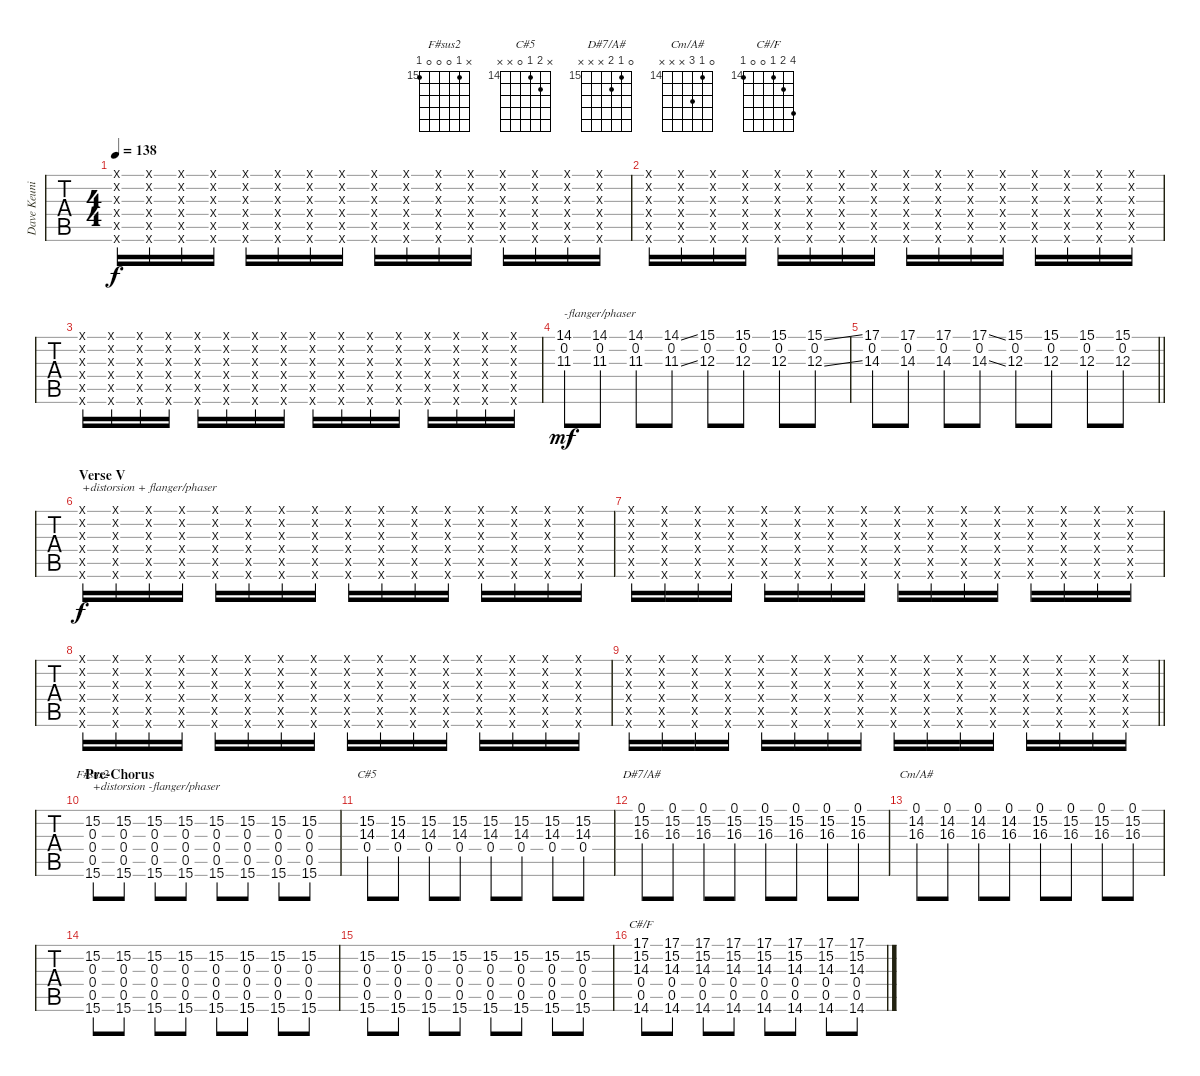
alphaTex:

\track ("Dave Keuning's lead guitar" "Dave Keuni") {instrument distortionguitar}
\staff {tabs}
\tuning (Eb4 Bb3 Gb3 Db3 Ab2 Eb2) {hide}
\chord ("F#sus2" x 15 0 0 0 15) {firstfret 15}
\chord ("C#5" x 15 14 0 x x) {firstfret 14}
\chord ("D#7/A#" 0 15 16 x x x) {firstfret 15}
\chord ("Cm/A#" 0 14 16 x x x) {firstfret 14}
\chord ("C#/F" 17 15 14 0 0 14) {firstfret 14}
\ts (4 4)
\tempo 138
\clef g2
\ks c
(0.1{x} 0.2{x} 0.3{x} 0.4{x} 0.5{x} 0.6{x}).16{dy f} (0.1{x} 0.2{x} 0.3{x} 0.4{x} 0.5{x} 0.6{x}).16 (0.1{x} 0.2{x} 0.3{x} 0.4{x} 0.5{x} 0.6{x}).16 (0.1{x} 0.2{x} 0.3{x} 0.4{x} 0.5{x} 0.6{x}).16 (0.1{x} 0.2{x} 0.3{x} 0.4{x} 0.5{x} 0.6{x}).16 (0.1{x} 0.2{x} 0.3{x} 0.4{x} 0.5{x} 0.6{x}).16 (0.1{x} 0.2{x} 0.3{x} 0.4{x} 0.5{x} 0.6{x}).16 (0.1{x} 0.2{x} 0.3{x} 0.4{x} 0.5{x} 0.6{x}).16 (0.1{x} 0.2{x} 0.3{x} 0.4{x} 0.5{x} 0.6{x}).16 (0.1{x} 0.2{x} 0.3{x} 0.4{x} 0.5{x} 0.6{x}).16 (0.1{x} 0.2{x} 0.3{x} 0.4{x} 0.5{x} 0.6{x}).16 (0.1{x} 0.2{x} 0.3{x} 0.4{x} 0.5{x} 0.6{x}).16 (0.1{x} 0.2{x} 0.3{x} 0.4{x} 0.5{x} 0.6{x}).16 (0.1{x} 0.2{x} 0.3{x} 0.4{x} 0.5{x} 0.6{x}).16 (0.1{x} 0.2{x} 0.3{x} 0.4{x} 0.5{x} 0.6{x}).16 (0.1{x} 0.2{x} 0.3{x} 0.4{x} 0.5{x} 0.6{x}).16 |
(0.1{x} 0.2{x} 0.3{x} 0.4{x} 0.5{x} 0.6{x}).16 (0.1{x} 0.2{x} 0.3{x} 0.4{x} 0.5{x} 0.6{x}).16 (0.1{x} 0.2{x} 0.3{x} 0.4{x} 0.5{x} 0.6{x}).16 (0.1{x} 0.2{x} 0.3{x} 0.4{x} 0.5{x} 0.6{x}).16 (0.1{x} 0.2{x} 0.3{x} 0.4{x} 0.5{x} 0.6{x}).16 (0.1{x} 0.2{x} 0.3{x} 0.4{x} 0.5{x} 0.6{x}).16 (0.1{x} 0.2{x} 0.3{x} 0.4{x} 0.5{x} 0.6{x}).16 (0.1{x} 0.2{x} 0.3{x} 0.4{x} 0.5{x} 0.6{x}).16 (0.1{x} 0.2{x} 0.3{x} 0.4{x} 0.5{x} 0.6{x}).16 (0.1{x} 0.2{x} 0.3{x} 0.4{x} 0.5{x} 0.6{x}).16 (0.1{x} 0.2{x} 0.3{x} 0.4{x} 0.5{x} 0.6{x}).16 (0.1{x} 0.2{x} 0.3{x} 0.4{x} 0.5{x} 0.6{x}).16 (0.1{x} 0.2{x} 0.3{x} 0.4{x} 0.5{x} 0.6{x}).16 (0.1{x} 0.2{x} 0.3{x} 0.4{x} 0.5{x} 0.6{x}).16 (0.1{x} 0.2{x} 0.3{x} 0.4{x} 0.5{x} 0.6{x}).16 (0.1{x} 0.2{x} 0.3{x} 0.4{x} 0.5{x} 0.6{x}).16 |
(0.1{x} 0.2{x} 0.3{x} 0.4{x} 0.5{x} 0.6{x}).16 (0.1{x} 0.2{x} 0.3{x} 0.4{x} 0.5{x} 0.6{x}).16 (0.1{x} 0.2{x} 0.3{x} 0.4{x} 0.5{x} 0.6{x}).16 (0.1{x} 0.2{x} 0.3{x} 0.4{x} 0.5{x} 0.6{x}).16 (0.1{x} 0.2{x} 0.3{x} 0.4{x} 0.5{x} 0.6{x}).16 (0.1{x} 0.2{x} 0.3{x} 0.4{x} 0.5{x} 0.6{x}).16 (0.1{x} 0.2{x} 0.3{x} 0.4{x} 0.5{x} 0.6{x}).16 (0.1{x} 0.2{x} 0.3{x} 0.4{x} 0.5{x} 0.6{x}).16 (0.1{x} 0.2{x} 0.3{x} 0.4{x} 0.5{x} 0.6{x}).16 (0.1{x} 0.2{x} 0.3{x} 0.4{x} 0.5{x} 0.6{x}).16 (0.1{x} 0.2{x} 0.3{x} 0.4{x} 0.5{x} 0.6{x}).16 (0.1{x} 0.2{x} 0.3{x} 0.4{x} 0.5{x} 0.6{x}).16 (0.1{x} 0.2{x} 0.3{x} 0.4{x} 0.5{x} 0.6{x}).16 (0.1{x} 0.2{x} 0.3{x} 0.4{x} 0.5{x} 0.6{x}).16 (0.1{x} 0.2{x} 0.3{x} 0.4{x} 0.5{x} 0.6{x}).16 (0.1{x} 0.2{x} 0.3{x} 0.4{x} 0.5{x} 0.6{x}).16 |
(14.1 0.2 11.3).8{txt "-flanger/phaser" dy mf} (14.1 0.2 11.3).8 (14.1 0.2 11.3).8 (14.1{ss} 0.2 11.3{ss}).8 (15.1 0.2 12.3).8 (15.1 0.2 12.3).8 (15.1 0.2 12.3).8 (15.1{ss} 0.2 12.3{ss}).8 |
\barLineRight lightlight
(17.1 0.2 14.3).8 (17.1 0.2 14.3).8 (17.1 0.2 14.3).8 (17.1{ss} 0.2 14.3{ss}).8 (15.1 0.2 12.3).8 (15.1 0.2 12.3).8 (15.1 0.2 12.3).8 (15.1 0.2 12.3).8 |
\section ("" "Verse V")
(0.1{x} 0.2{x} 0.3{x} 0.4{x} 0.5{x} 0.6{x}).16{txt "+distorsion + flanger/phaser" dy f} (0.1{x} 0.2{x} 0.3{x} 0.4{x} 0.5{x} 0.6{x}).16 (0.1{x} 0.2{x} 0.3{x} 0.4{x} 0.5{x} 0.6{x}).16 (0.1{x} 0.2{x} 0.3{x} 0.4{x} 0.5{x} 0.6{x}).16 (0.1{x} 0.2{x} 0.3{x} 0.4{x} 0.5{x} 0.6{x}).16 (0.1{x} 0.2{x} 0.3{x} 0.4{x} 0.5{x} 0.6{x}).16 (0.1{x} 0.2{x} 0.3{x} 0.4{x} 0.5{x} 0.6{x}).16 (0.1{x} 0.2{x} 0.3{x} 0.4{x} 0.5{x} 0.6{x}).16 (0.1{x} 0.2{x} 0.3{x} 0.4{x} 0.5{x} 0.6{x}).16 (0.1{x} 0.2{x} 0.3{x} 0.4{x} 0.5{x} 0.6{x}).16 (0.1{x} 0.2{x} 0.3{x} 0.4{x} 0.5{x} 0.6{x}).16 (0.1{x} 0.2{x} 0.3{x} 0.4{x} 0.5{x} 0.6{x}).16 (0.1{x} 0.2{x} 0.3{x} 0.4{x} 0.5{x} 0.6{x}).16 (0.1{x} 0.2{x} 0.3{x} 0.4{x} 0.5{x} 0.6{x}).16 (0.1{x} 0.2{x} 0.3{x} 0.4{x} 0.5{x} 0.6{x}).16 (0.1{x} 0.2{x} 0.3{x} 0.4{x} 0.5{x} 0.6{x}).16 |
(0.1{x} 0.2{x} 0.3{x} 0.4{x} 0.5{x} 0.6{x}).16 (0.1{x} 0.2{x} 0.3{x} 0.4{x} 0.5{x} 0.6{x}).16 (0.1{x} 0.2{x} 0.3{x} 0.4{x} 0.5{x} 0.6{x}).16 (0.1{x} 0.2{x} 0.3{x} 0.4{x} 0.5{x} 0.6{x}).16 (0.1{x} 0.2{x} 0.3{x} 0.4{x} 0.5{x} 0.6{x}).16 (0.1{x} 0.2{x} 0.3{x} 0.4{x} 0.5{x} 0.6{x}).16 (0.1{x} 0.2{x} 0.3{x} 0.4{x} 0.5{x} 0.6{x}).16 (0.1{x} 0.2{x} 0.3{x} 0.4{x} 0.5{x} 0.6{x}).16 (0.1{x} 0.2{x} 0.3{x} 0.4{x} 0.5{x} 0.6{x}).16 (0.1{x} 0.2{x} 0.3{x} 0.4{x} 0.5{x} 0.6{x}).16 (0.1{x} 0.2{x} 0.3{x} 0.4{x} 0.5{x} 0.6{x}).16 (0.1{x} 0.2{x} 0.3{x} 0.4{x} 0.5{x} 0.6{x}).16 (0.1{x} 0.2{x} 0.3{x} 0.4{x} 0.5{x} 0.6{x}).16 (0.1{x} 0.2{x} 0.3{x} 0.4{x} 0.5{x} 0.6{x}).16 (0.1{x} 0.2{x} 0.3{x} 0.4{x} 0.5{x} 0.6{x}).16 (0.1{x} 0.2{x} 0.3{x} 0.4{x} 0.5{x} 0.6{x}).16 |
(0.1{x} 0.2{x} 0.3{x} 0.4{x} 0.5{x} 0.6{x}).16 (0.1{x} 0.2{x} 0.3{x} 0.4{x} 0.5{x} 0.6{x}).16 (0.1{x} 0.2{x} 0.3{x} 0.4{x} 0.5{x} 0.6{x}).16 (0.1{x} 0.2{x} 0.3{x} 0.4{x} 0.5{x} 0.6{x}).16 (0.1{x} 0.2{x} 0.3{x} 0.4{x} 0.5{x} 0.6{x}).16 (0.1{x} 0.2{x} 0.3{x} 0.4{x} 0.5{x} 0.6{x}).16 (0.1{x} 0.2{x} 0.3{x} 0.4{x} 0.5{x} 0.6{x}).16 (0.1{x} 0.2{x} 0.3{x} 0.4{x} 0.5{x} 0.6{x}).16 (0.1{x} 0.2{x} 0.3{x} 0.4{x} 0.5{x} 0.6{x}).16 (0.1{x} 0.2{x} 0.3{x} 0.4{x} 0.5{x} 0.6{x}).16 (0.1{x} 0.2{x} 0.3{x} 0.4{x} 0.5{x} 0.6{x}).16 (0.1{x} 0.2{x} 0.3{x} 0.4{x} 0.5{x} 0.6{x}).16 (0.1{x} 0.2{x} 0.3{x} 0.4{x} 0.5{x} 0.6{x}).16 (0.1{x} 0.2{x} 0.3{x} 0.4{x} 0.5{x} 0.6{x}).16 (0.1{x} 0.2{x} 0.3{x} 0.4{x} 0.5{x} 0.6{x}).16 (0.1{x} 0.2{x} 0.3{x} 0.4{x} 0.5{x} 0.6{x}).16 |
\barLineRight lightlight
(0.1{x} 0.2{x} 0.3{x} 0.4{x} 0.5{x} 0.6{x}).16 (0.1{x} 0.2{x} 0.3{x} 0.4{x} 0.5{x} 0.6{x}).16 (0.1{x} 0.2{x} 0.3{x} 0.4{x} 0.5{x} 0.6{x}).16 (0.1{x} 0.2{x} 0.3{x} 0.4{x} 0.5{x} 0.6{x}).16 (0.1{x} 0.2{x} 0.3{x} 0.4{x} 0.5{x} 0.6{x}).16 (0.1{x} 0.2{x} 0.3{x} 0.4{x} 0.5{x} 0.6{x}).16 (0.1{x} 0.2{x} 0.3{x} 0.4{x} 0.5{x} 0.6{x}).16 (0.1{x} 0.2{x} 0.3{x} 0.4{x} 0.5{x} 0.6{x}).16 (0.1{x} 0.2{x} 0.3{x} 0.4{x} 0.5{x} 0.6{x}).16 (0.1{x} 0.2{x} 0.3{x} 0.4{x} 0.5{x} 0.6{x}).16 (0.1{x} 0.2{x} 0.3{x} 0.4{x} 0.5{x} 0.6{x}).16 (0.1{x} 0.2{x} 0.3{x} 0.4{x} 0.5{x} 0.6{x}).16 (0.1{x} 0.2{x} 0.3{x} 0.4{x} 0.5{x} 0.6{x}).16 (0.1{x} 0.2{x} 0.3{x} 0.4{x} 0.5{x} 0.6{x}).16 (0.1{x} 0.2{x} 0.3{x} 0.4{x} 0.5{x} 0.6{x}).16 (0.1{x} 0.2{x} 0.3{x} 0.4{x} 0.5{x} 0.6{x}).16 |
\section ("" "Pre-Chorus")
(15.2 0.3 0.4 0.5 15.6).8{ch "F#sus2" txt "+distorsion -flanger/phaser"} (15.2 0.3 0.4 0.5 15.6).8 (15.2 0.3 0.4 0.5 15.6).8 (15.2 0.3 0.4 0.5 15.6).8 (15.2 0.3 0.4 0.5 15.6).8 (15.2 0.3 0.4 0.5 15.6).8 (15.2 0.3 0.4 0.5 15.6).8 (15.2 0.3 0.4 0.5 15.6).8 |
(15.2 14.3 0.4).8{ch "C#5"} (15.2 14.3 0.4).8 (15.2 14.3 0.4).8 (15.2 14.3 0.4).8 (15.2 14.3 0.4).8 (15.2 14.3 0.4).8 (15.2 14.3 0.4).8 (15.2 14.3 0.4).8 |
(0.1 15.2 16.3).8{ch "D#7/A#"} (0.1 15.2 16.3).8 (0.1 15.2 16.3).8 (0.1 15.2 16.3).8 (0.1 15.2 16.3).8 (0.1 15.2 16.3).8 (0.1 15.2 16.3).8 (0.1 15.2 16.3).8 |
(0.1 14.2 16.3).8{ch "Cm/A#"} (0.1 14.2 16.3).8 (0.1 14.2 16.3).8 (0.1 14.2 16.3).8 (0.1 15.2 16.3).8 (0.1 15.2 16.3).8 (0.1 15.2 16.3).8 (0.1 15.2 16.3).8 |
(15.2 0.3 0.4 0.5 15.6).8 (15.2 0.3 0.4 0.5 15.6).8 (15.2 0.3 0.4 0.5 15.6).8 (15.2 0.3 0.4 0.5 15.6).8 (15.2 0.3 0.4 0.5 15.6).8 (15.2 0.3 0.4 0.5 15.6).8 (15.2 0.3 0.4 0.5 15.6).8 (15.2 0.3 0.4 0.5 15.6).8 |
(15.2 0.3 0.4 0.5 15.6).8 (15.2 0.3 0.4 0.5 15.6).8 (15.2 0.3 0.4 0.5 15.6).8 (15.2 0.3 0.4 0.5 15.6).8 (15.2 0.3 0.4 0.5 15.6).8 (15.2 0.3 0.4 0.5 15.6).8 (15.2 0.3 0.4 0.5 15.6).8 (15.2 0.3 0.4 0.5 15.6).8 |
(17.1 15.2 14.3 0.4 0.5 14.6).8{ch "C#/F"} (17.1 15.2 14.3 0.4 0.5 14.6).8 (17.1 15.2 14.3 0.4 0.5 14.6).8 (17.1 15.2 14.3 0.4 0.5 14.6).8 (17.1 15.2 14.3 0.4 0.5 14.6).8 (17.1 15.2 14.3 0.4 0.5 14.6).8 (17.1 15.2 14.3 0.4 0.5 14.6).8 (17.1 15.2 14.3 0.4 0.5 14.6).8
